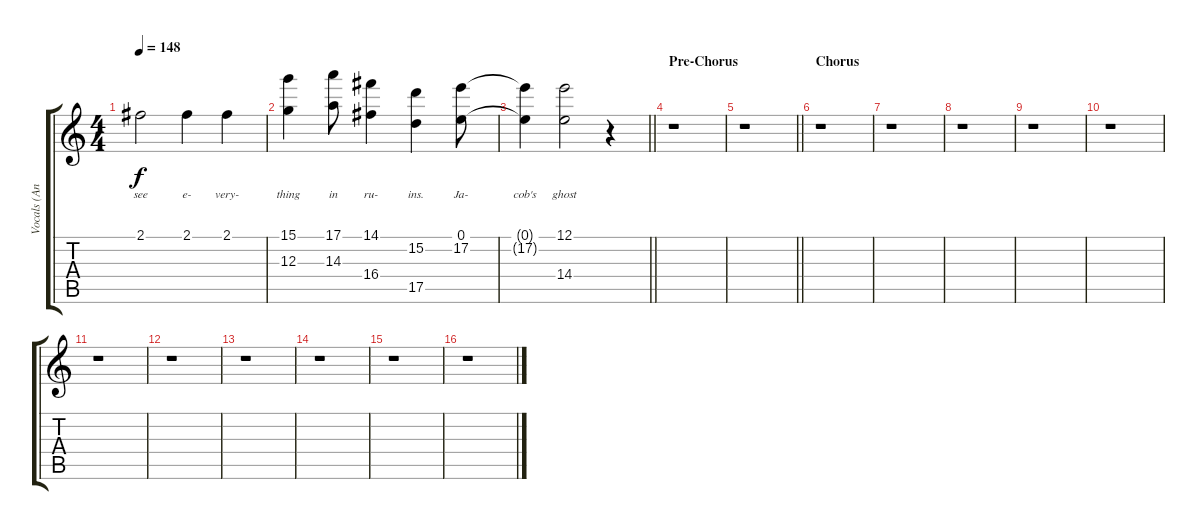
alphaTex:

\track ("Vocals (Annette)" "Vocals (An") {instrument contrabass}
\staff {score tabs}
\tuning (E4 B3 G3 D3 A2 E2) {hide}
\ts (4 4)
\tempo 148
\clef g2
\ks c
2.1.2{lyrics (0 "see") lyrics (1 "") lyrics (2 "") lyrics (3 "") lyrics (4 "") dy f} 2.1.4{lyrics (0 "e-") lyrics (1 "") lyrics (2 "") lyrics (3 "") lyrics (4 "")} 2.1.4{lyrics (0 "very-") lyrics (1 "") lyrics (2 "") lyrics (3 "") lyrics (4 "")} |
(15.1 12.3).4{lyrics (0 "thing") lyrics (1 "") lyrics (2 "") lyrics (3 "") lyrics (4 "")} (17.1 14.3).8{lyrics (0 "in") lyrics (1 "") lyrics (2 "") lyrics (3 "") lyrics (4 "")} (14.1 16.4).4{lyrics (0 "ru-") lyrics (1 "") lyrics (2 "") lyrics (3 "") lyrics (4 "")} (15.2 17.5).4{lyrics (0 "ins.") lyrics (1 "") lyrics (2 "") lyrics (3 "") lyrics (4 "")} (0.1 17.2).8{lyrics (0 "Ja-") lyrics (1 "") lyrics (2 "") lyrics (3 "") lyrics (4 "")} |
\barLineRight lightlight
(0.1{t} 17.2{t}).4{lyrics (0 "cob's") lyrics (1 "") lyrics (2 "") lyrics (3 "") lyrics (4 "")} (12.1 14.4).2{lyrics (0 "ghost") lyrics (1 "") lyrics (2 "") lyrics (3 "") lyrics (4 "")} r.4 |
\section ("" "Pre-Chorus")
r.1 |
\barLineRight lightlight
r.1 |
\section ("" "Chorus")
r.1 |
r.1 |
r.1 |
r.1 |
r.1 |
r.1 |
r.1 |
r.1 |
r.1 |
r.1 |
r.1
